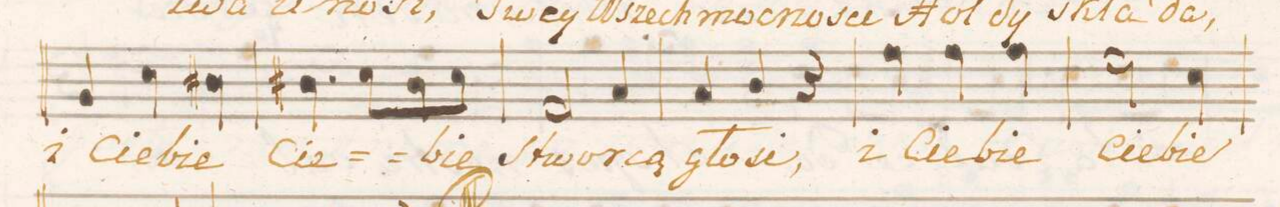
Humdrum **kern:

**kern	**text
*I"Tenore.	*
*clefC4	*
*k[f#c#g#]	*
*M3/4	*
4F#/	i
4B\	Cie-
4A#X\	-bie
=82	=82
4.A#X\	Cie-
8B\L	.
8A#\	.
8B\J	-bie
=83	=83
2E/	ſtwór-
4G#/	-cą
=84	=84
4G#/	gło-
4A/	-si,
4r	.
=85	=85
4e\	i
4e\	Cie-
4e\	-bie
=86	=86
2d\	Cie-
4B\	-bie
=87	=87
*-	*-
